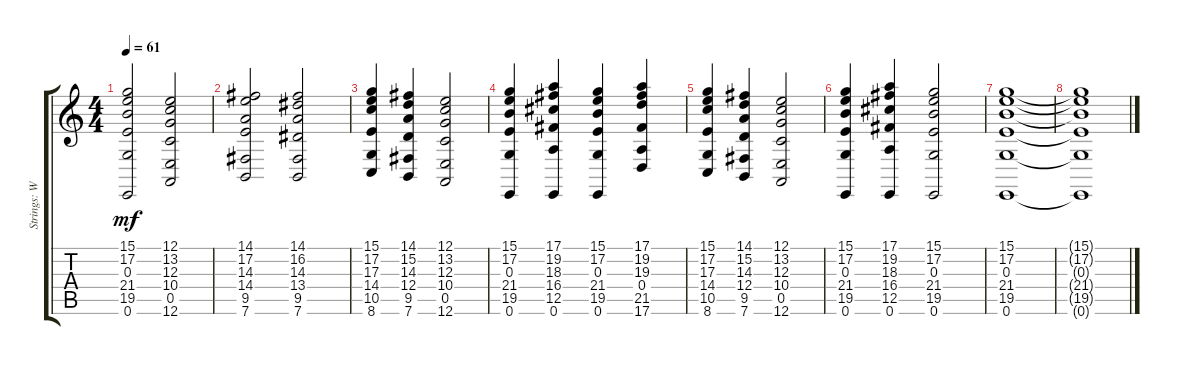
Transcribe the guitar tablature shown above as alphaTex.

\track ("Strings: Walter Afanasieff" "Strings: W") {instrument stringensemble2}
\staff {score tabs}
\tuning (E4 B3 G3 D3 A2 E2) {hide}
\ts (4 4)
\tempo 61
\clef g2
\ks c
(15.1 17.2 0.3 21.4 19.5 0.6).2{dy mf} (12.1 13.2 12.3 10.4 0.5 12.6).2 |
(14.1 17.2 14.3 14.4 9.5 7.6).2 (14.1 16.2 14.3 13.4 9.5 7.6).2 |
(15.1 17.2 17.3 14.4 10.5 8.6).4 (14.1 15.2 14.3 12.4 9.5 7.6).4 (12.1 13.2 12.3 10.4 0.5 12.6).2 |
(15.1 17.2 0.3 21.4 19.5 0.6).4 (17.1 19.2 18.3 16.4 12.5 0.6).4 (15.1 17.2 0.3 21.4 19.5 0.6).4 (17.1 19.2 19.3 0.4 21.5 17.6).4 |
(15.1 17.2 17.3 14.4 10.5 8.6).4 (14.1 15.2 14.3 12.4 9.5 7.6).4 (12.1 13.2 12.3 10.4 0.5 12.6).2 |
(15.1 17.2 0.3 21.4 19.5 0.6).4 (17.1 19.2 18.3 16.4 12.5 0.6).4 (15.1 17.2 0.3 21.4 19.5 0.6).2 |
(15.1 17.2 0.3 21.4 19.5 0.6).1 |
(15.1{t} 17.2{t} 0.3{t} 21.4{t} 19.5{t} 0.6{t}).1
